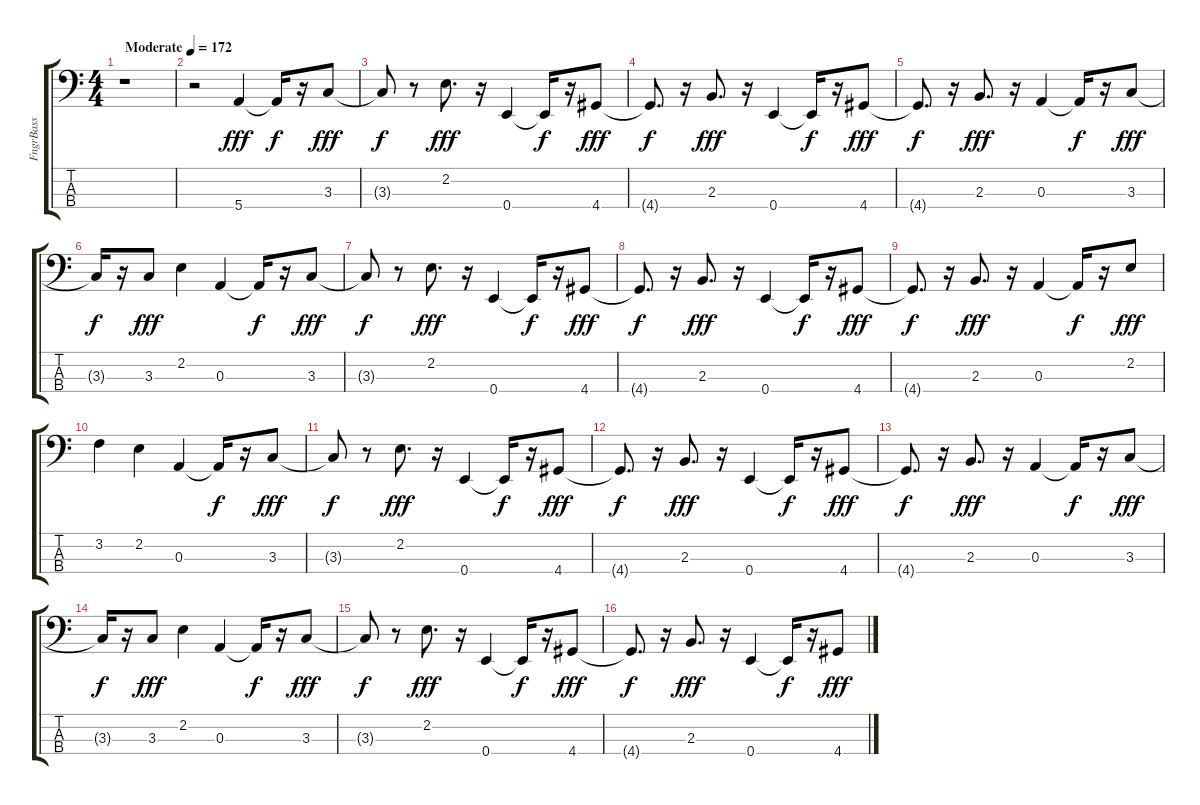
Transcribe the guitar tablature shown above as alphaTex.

\track ("FngrBass" "FngrBass") {instrument electricbassfinger}
\staff {score tabs}
\tuning (G2 D2 A1 E1) {hide}
\ts (4 4)
\tempo (172 "Moderate")
\clef f4
\ks c
r.1{dy fff instrument electricbassfinger} |
r.2 5.4.4 5.4{t}.16{dy f} r.16 3.3.8{dy fff} |
3.3{t}.8{dy f} r.8 2.2.8{d dy fff} r.16 0.4.4 0.4{t}.16{dy f} r.16 4.4.8{dy fff} |
4.4{t}.8{d dy f} r.16 2.3.8{d dy fff} r.16 0.4.4 0.4{t}.16{dy f} r.16 4.4.8{dy fff} |
4.4{t}.8{d dy f} r.16 2.3.8{d dy fff} r.16 0.3.4 0.3{t}.16{dy f} r.16 3.3.8{dy fff} |
3.3{t}.16{dy f} r.16 3.3.8{dy fff} 2.2.4 0.3.4 0.3{t}.16{dy f} r.16 3.3.8{dy fff} |
3.3{t}.8{dy f} r.8 2.2.8{d dy fff} r.16 0.4.4 0.4{t}.16{dy f} r.16 4.4.8{dy fff} |
4.4{t}.8{d dy f} r.16 2.3.8{d dy fff} r.16 0.4.4 0.4{t}.16{dy f} r.16 4.4.8{dy fff} |
4.4{t}.8{d dy f} r.16 2.3.8{d dy fff} r.16 0.3.4 0.3{t}.16{dy f} r.16 2.2.8{dy fff} |
3.2.4 2.2.4 0.3.4 0.3{t}.16{dy f} r.16 3.3.8{dy fff} |
3.3{t}.8{dy f} r.8 2.2.8{d dy fff} r.16 0.4.4 0.4{t}.16{dy f} r.16 4.4.8{dy fff} |
4.4{t}.8{d dy f} r.16 2.3.8{d dy fff} r.16 0.4.4 0.4{t}.16{dy f} r.16 4.4.8{dy fff} |
4.4{t}.8{d dy f} r.16 2.3.8{d dy fff} r.16 0.3.4 0.3{t}.16{dy f} r.16 3.3.8{dy fff} |
3.3{t}.16{dy f} r.16 3.3.8{dy fff} 2.2.4 0.3.4 0.3{t}.16{dy f} r.16 3.3.8{dy fff} |
3.3{t}.8{dy f} r.8 2.2.8{d dy fff} r.16 0.4.4 0.4{t}.16{dy f} r.16 4.4.8{dy fff} |
4.4{t}.8{d dy f} r.16 2.3.8{d dy fff} r.16 0.4.4 0.4{t}.16{dy f} r.16 4.4.8{dy fff}
